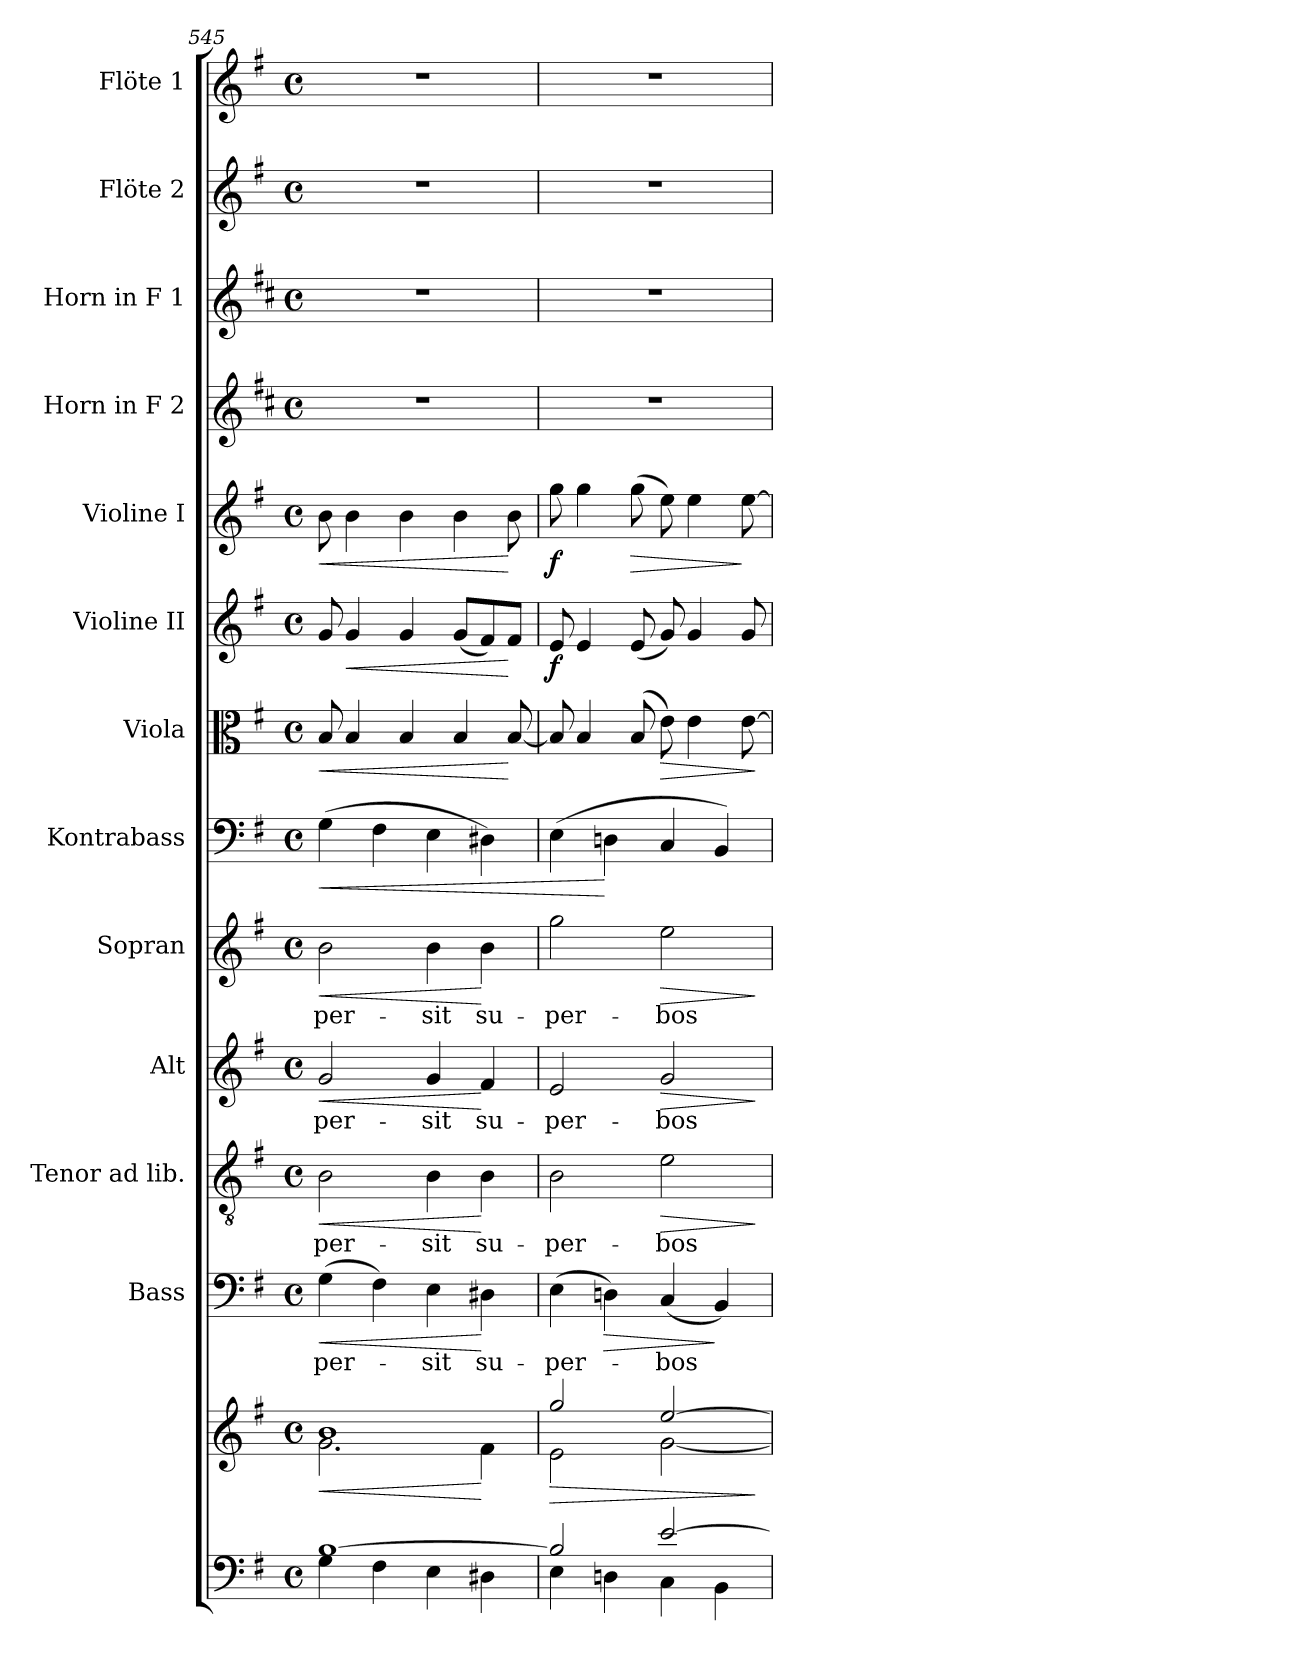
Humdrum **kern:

**kern	**kern	**dynam	**kern	**text	**dynam	**kern	**text	**dynam	**kern	**text	**dynam	**kern	**text	**dynam	**kern	**dynam	**kern	**dynam	**kern	**dynam	**kern	**dynam	**kern	**kern	**kern	**kern
*part13	*part13	*part13	*part12	*part12	*part12	*part11	*part11	*part11	*part10	*part10	*part10	*part9	*part9	*part9	*part8	*part8	*part7	*part7	*part6	*part6	*part5	*part5	*part4	*part3	*part2	*part1
*staff14	*staff13	*staff13/14	*staff12	*staff12	*staff12	*staff11	*staff11	*staff11	*staff10	*staff10	*staff10	*staff9	*staff9	*staff9	*staff8	*staff8	*staff7	*staff7	*staff6	*staff6	*staff5	*staff5	*staff4	*staff3	*staff2	*staff1
*	*	*	*I"Bass	*	*	*I"Tenor ad lib.	*	*	*I"Alt	*	*	*I"Sopran	*	*	*I"Kontrabass	*	*I"Viola	*	*I"Violine II	*	*I"Violine I	*	*I"Horn in F 2	*I"Horn in F 1	*I"Flöte 2	*I"Flöte 1
*	*	*	*I'B.	*	*	*I'T.	*	*	*I'A.	*	*	*I'S.	*	*	*I'Kb.	*	*I'Vla.	*	*I'Vl. II	*	*I'Vl. I	*	*	*	*I'Fl. 2	*I'Fl. 1
*clefF4	*clefG2	*	*clefF4	*	*	*clefGv2	*	*	*clefG2	*	*	*clefG2	*	*	*clefF4	*	*clefC3	*	*clefG2	*	*clefG2	*	*clefG2	*clefG2	*clefG2	*clefG2
*	*	*	*	*	*	*	*	*	*	*	*	*	*	*	*ITrd7c12	*	*	*	*	*	*	*	*ITrd4c7	*ITrd4c7	*	*
*k[f#]	*k[f#]	*	*k[f#]	*	*	*k[f#]	*	*	*k[f#]	*	*	*k[f#]	*	*	*k[f#]	*	*k[f#]	*	*k[f#]	*	*k[f#]	*	*k[f#]	*k[f#]	*k[f#]	*k[f#]
*G:	*G:	*	*G:	*	*	*G:	*	*	*G:	*	*	*G:	*	*	*G:	*	*G:	*	*G:	*	*G:	*	*G:	*G:	*G:	*G:
*M4/4	*M4/4	*	*M4/4	*	*	*M4/4	*	*	*M4/4	*	*	*M4/4	*	*	*M4/4	*	*M4/4	*	*M4/4	*	*M4/4	*	*M4/4	*M4/4	*M4/4	*M4/4
*met(c)	*met(c)	*	*met(c)	*	*	*met(c)	*	*	*met(c)	*	*	*met(c)	*	*	*met(c)	*	*met(c)	*	*met(c)	*	*met(c)	*	*met(c)	*met(c)	*met(c)	*met(c)
=545	=545	=545	=545	=545	=545	=545	=545	=545	=545	=545	=545	=545	=545	=545	=545	=545	=545	=545	=545	=545	=545	=545	=545	=545	=545	=545
*^	*	*	*	*	*	*	*	*	*	*	*	*	*	*	*	*	*	*	*	*	*	*	*	*	*	*
!	!	!	!LO:HP:b	!	!LO:LY:b	!LO:HP:b	!	!LO:LY:b	!LO:HP:b	!	!LO:LY:b	!LO:HP:b	!	!LO:LY:b	!LO:HP:b	!	!LO:HP:b	!	!LO:HP:b	!	!	!	!LO:HP:b	!	!	!	!
*	*	*^	*	*	*	*	*	*	*	*	*	*	*	*	*	*	*	*	*	*	*	*	*	*	*	*	*
[>1B	4G\	1b	2.g\	<	(>4G\	-per-	<	2B\	-per-	<	2g/	-per-	<	2b\	-per-	<	(>4GG\	<	8B/	<	8g/	.	8b\	<	1r	1r	1r	1r
!	!	!	!	!	!	!	!	!	!	!	!	!	!	!	!	!	!	!	!	!	!	!LO:HP:b	!	!	!	!	!	!
.	.	.	.	.	.	.	.	.	.	.	.	.	.	.	.	.	.	.	4B/	.	4g/	<	4b\	.	.	.	.	.
.	4F#\	.	.	.	4F#\)	.	.	.	.	.	.	.	.	.	.	.	4FF#\	.	.	.	.	.	.	.	.	.	.	.
.	.	.	.	.	.	.	.	.	.	.	.	.	.	.	.	.	.	.	4B/	.	4g/	.	4b\	.	.	.	.	.
!	!	!	!	!	!	!LO:LY:b	!	!	!LO:LY:b	!	!	!LO:LY:b	!	!	!LO:LY:b	!	!	!	!	!	!	!	!	!	!	!	!	!
.	4E\	.	.	.	4E\	-sit	.	4B\	-sit	.	4g/	-sit	.	4b\	-sit	.	4EE\	.	.	.	.	.	.	.	.	.	.	.
.	.	.	.	.	.	.	.	.	.	.	.	.	.	.	.	.	.	.	4B/	.	(<8g/L	.	4b\	.	.	.	.	.
!	!	!	!	!	!	!LO:LY:b	!	!	!LO:LY:b	!	!	!LO:LY:b	!	!	!LO:LY:b	!	!	!	!	!	!	!	!	!	!	!	!	!
.	4D#X\	.	4f#\	[	4D#X\	su-	[	4B\	su-	[	4f#/	su-	[	4b\	su-	[	4DD#X\)	.	.	.	8f#/)	.	.	.	.	.	.	.
.	.	.	.	.	.	.	.	.	.	.	.	.	.	.	.	.	.	.	[8B/	[	8f#/J	[	8b\	[	.	.	.	.
=546	=546	=546	=546	=546	=546	=546	=546	=546	=546	=546	=546	=546	=546	=546	=546	=546	=546	=546	=546	=546	=546	=546	=546	=546	=546	=546	=546	=546
!	!	!	!	!LO:HP:b	!	!LO:LY:b	!	!	!LO:LY:b	!	!	!LO:LY:b	!	!	!LO:LY:b	!	!	!	!	!	!	!LO:DY:b	!	!LO:DY:b	!	!	!	!
2B/]	4E\	2gg/	2e\	>	(>4E\	-per-	.	2B\	-per-	.	2e/	-per-	.	2gg\	-per-	.	(>4EE\	.	8B/]	.	8e/	f	8gg\	f	1r	1r	1r	1r
.	.	.	.	.	.	.	.	.	.	.	.	.	.	.	.	.	.	.	4B/	.	4e/	.	4gg\	.	.	.	.	.
!	!	!	!	!	!	!	!LO:HP:b	!	!	!	!	!	!	!	!	!	!	!	!	!	!	!	!	!	!	!	!	!
.	4Dn\	.	.	.	4Dn\)	.	>	.	.	.	.	.	.	.	.	.	4DDn\	[	.	.	.	.	.	.	.	.	.	.
!	!	!	!	!	!	!	!	!	!	!	!	!	!	!	!	!	!	!	!	!	!	!	!	!LO:HP:b	!	!	!	!
.	.	.	.	.	.	.	.	.	.	.	.	.	.	.	.	.	.	.	(<8B/	.	(<8e/	.	(>8gg\	>	.	.	.	.
!	!	!	!	!	!	!LO:LY:b	!	!	!LO:LY:b	!LO:HP:b	!	!LO:LY:b	!LO:HP:b	!	!LO:LY:b	!LO:HP:b	!	!	!	!LO:HP:b	!	!	!	!	!	!	!	!
[>2e/	4C\	[>2ee/	[<2g\	.	(<4C/	-bos	.	2e\	-bos	>	2g/	-bos	>	2ee\	-bos	>	4CC/	.	8e\)	>	8g/)	.	8ee\)	.	.	.	.	.
.	.	.	.	.	.	.	.	.	.	.	.	.	.	.	.	.	.	.	4e\	.	4g/	.	4ee\	.	.	.	.	.
.	4BB\	.	.	.	4BB/)	.	]	.	.	.	.	.	.	.	.	.	4BBB/)	.	.	.	.	.	.	.	.	.	.	.
.	.	.	.	.	.	.	.	.	.	.	.	.	.	.	.	.	.	.	[8e\	.	8g/	.	[8ee\	]	.	.	.	.
*v	*v	*	*	*	*	*	*	*	*	*	*	*	*	*	*	*	*	*	*	*	*	*	*	*	*	*	*	*
*	*v	*v	*	*	*	*	*	*	*	*	*	*	*	*	*	*	*	*	*	*	*	*	*	*	*	*	*
.	.	]	.	.	.	.	.	]	.	.	]	.	.	]	.	.	.	]	.	.	.	.	.	.	.	.
=	=	=	=	=	=	=	=	=	=	=	=	=	=	=	=	=	=	=	=	=	=	=	=	=	=	=
*-	*-	*-	*-	*-	*-	*-	*-	*-	*-	*-	*-	*-	*-	*-	*-	*-	*-	*-	*-	*-	*-	*-	*-	*-	*-	*-
